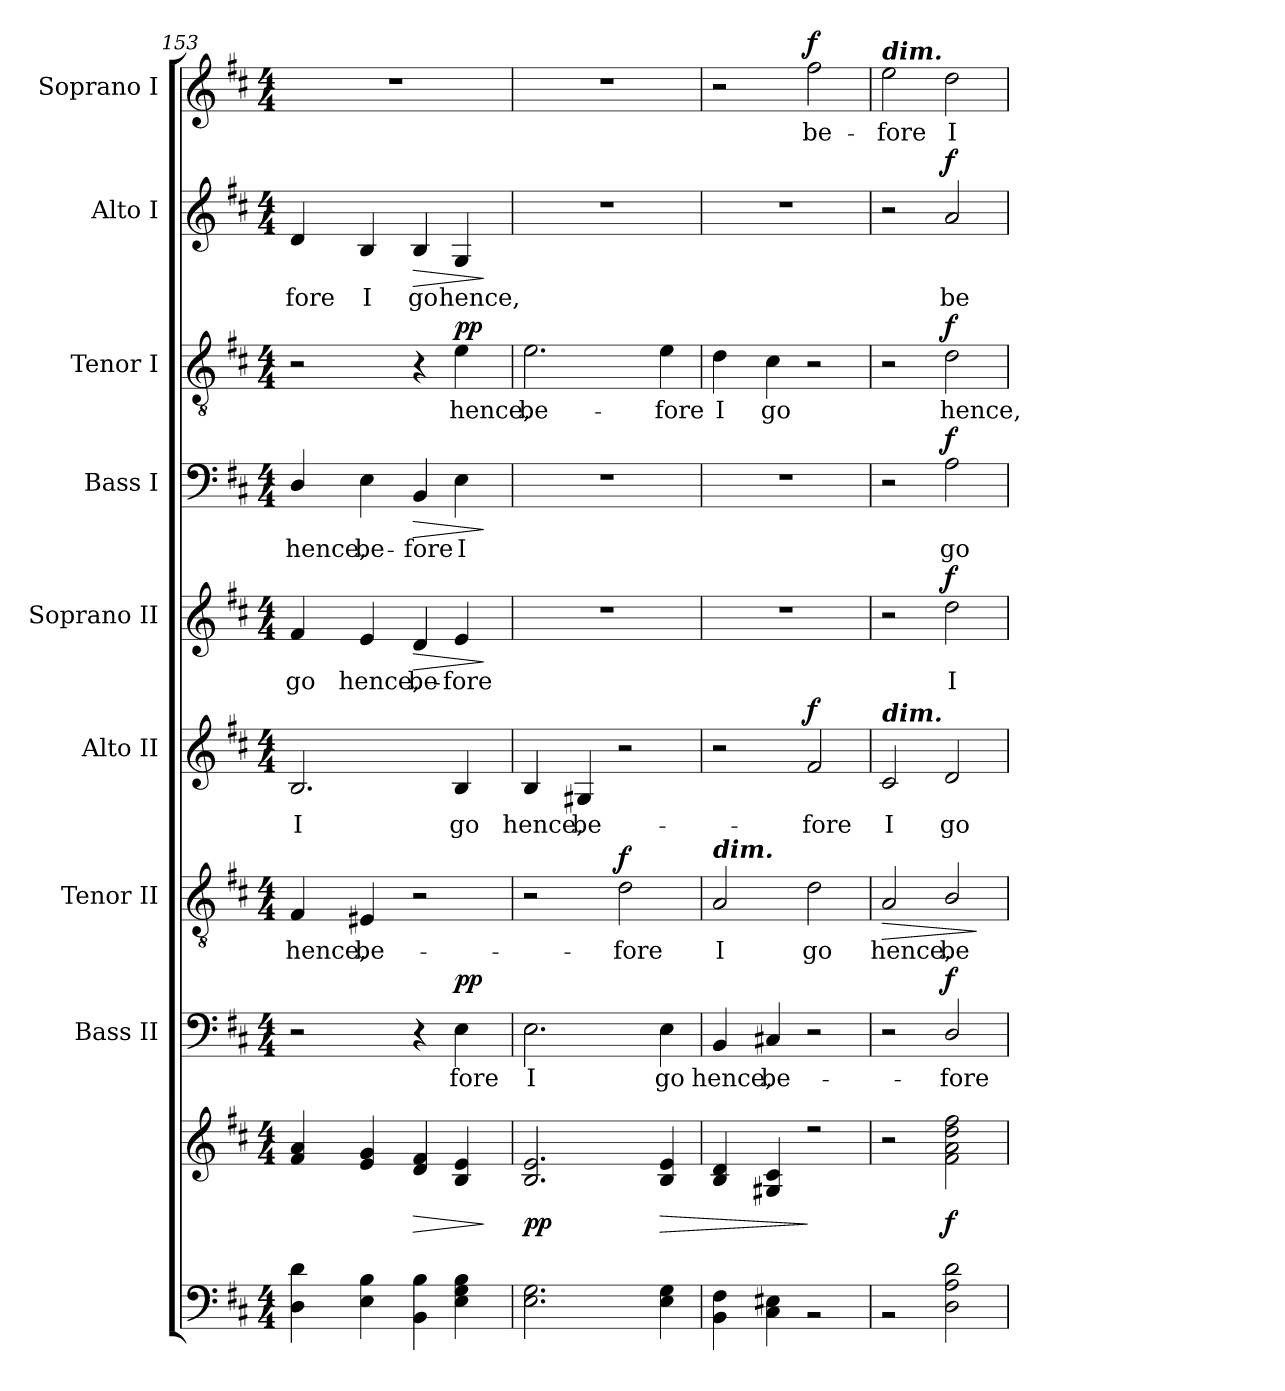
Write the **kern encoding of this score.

**kern	**kern	**dynam	**kern	**text	**dynam	**kern	**text	**dynam	**kern	**text	**dynam	**kern	**text	**dynam	**kern	**text	**dynam	**kern	**text	**dynam	**kern	**text	**dynam	**kern	**text	**dynam
*part10	*part9	*part9	*part8	*part8	*part8	*part7	*part7	*part7	*part6	*part6	*part6	*part5	*part5	*part5	*part4	*part4	*part4	*part3	*part3	*part3	*part2	*part2	*part2	*part1	*part1	*part1
*staff10	*staff9	*staff9	*staff8	*staff8	*staff8	*staff7	*staff7	*staff7	*staff6	*staff6	*staff6	*staff5	*staff5	*staff5	*staff4	*staff4	*staff4	*staff3	*staff3	*staff3	*staff2	*staff2	*staff2	*staff1	*staff1	*staff1
*	*	*	*I"Bass II	*	*	*I"Tenor II	*	*	*I"Alto II	*	*	*I"Soprano II	*	*	*I"Bass I	*	*	*I"Tenor I	*	*	*I"Alto I	*	*	*I"Soprano I	*	*
*	*	*	*I'B2	*	*	*I'T2	*	*	*I'A2	*	*	*I'S2	*	*	*I'B1	*	*	*I'T1	*	*	*I'A1	*	*	*I'S1	*	*
*clefF4	*clefG2	*	*clefF4	*	*	*clefGv2	*	*	*clefG2	*	*	*clefG2	*	*	*clefF4	*	*	*clefGv2	*	*	*clefG2	*	*	*clefG2	*	*
*k[f#c#]	*k[f#c#]	*	*k[f#c#]	*	*	*k[f#c#]	*	*	*k[f#c#]	*	*	*k[f#c#]	*	*	*k[f#c#]	*	*	*k[f#c#]	*	*	*k[f#c#]	*	*	*k[f#c#]	*	*
*D:	*D:	*	*D:	*	*	*D:	*	*	*D:	*	*	*D:	*	*	*D:	*	*	*D:	*	*	*D:	*	*	*D:	*	*
*M4/4	*M4/4	*	*M4/4	*	*	*M4/4	*	*	*M4/4	*	*	*M4/4	*	*	*M4/4	*	*	*M4/4	*	*	*M4/4	*	*	*M4/4	*	*
=153	=153	=153	=153	=153	=153	=153	=153	=153	=153	=153	=153	=153	=153	=153	=153	=153	=153	=153	=153	=153	=153	=153	=153	=153	=153	=153
*^	*^	*	*	*	*	*	*	*	*	*	*	*	*	*	*	*	*	*	*	*	*	*	*	*	*	*
!	!	!	!	!	!	!	!	!	!LO:LY:b	!	!	!LO:LY:b	!	!	!LO:LY:b	!	!	!LO:LY:b	!	!	!	!	!	!LO:LY:b	!	!	!	!
1ryy	4D\ 4d\	4f#/ 4a/	1ryy	.	2r	.	.	4F#/	hence,	.	2.B/	I	.	4f#/	go	.	4D/	hence,	.	2r	.	.	4d/	-fore	.	1r	.	.
!	!	!	!	!	!	!	!	!	!LO:LY:b	!	!	!	!	!	!LO:LY:b	!	!	!LO:LY:b	!	!	!	!	!	!LO:LY:b	!	!	!	!
.	4E\ 4B\	4e/ 4g/	.	.	.	.	.	4E#X/	be-	.	.	.	.	4e/	hence,	.	4E\	be-	.	.	.	.	4B/	I	.	.	.	.
!	!	!	!	!LO:HP:b	!	!	!	!	!	!	!	!	!	!	!LO:LY:b	!LO:HP:b	!	!LO:LY:b	!LO:HP:b	!	!	!	!	!LO:LY:b	!LO:HP:b	!	!	!
.	4BB\ 4B\	4d/ 4f#/	.	>	4r	.	.	2r	.	.	.	.	.	4d/	be-	>	4BB/	-fore	>	4r	.	.	4B/	go	>	.	.	.
!	!	!	!	!	!	!LO:LY:b	!LO:DY:b	!	!	!	!	!LO:LY:b	!	!	!LO:LY:b	!	!	!LO:LY:b	!	!	!LO:LY:b	!LO:DY:b	!	!LO:LY:b	!	!	!	!
.	4E\ 4G\ 4B\	4B/ 4e/	.	.	4E\	-fore	pp	.	.	.	4B/	go	.	4e/	-fore	.	4E\	I	.	4e\	hence,	pp	4G/	hence,	.	.	.	.
*v	*v	*	*	*	*	*	*	*	*	*	*	*	*	*	*	*	*	*	*	*	*	*	*	*	*	*	*	*
*	*v	*v	*	*	*	*	*	*	*	*	*	*	*	*	*	*	*	*	*	*	*	*	*	*	*	*	*
.	.	]	.	.	.	.	.	.	.	.	.	.	.	]	.	.	]	.	.	.	.	.	]	.	.	.
=154	=154	=154	=154	=154	=154	=154	=154	=154	=154	=154	=154	=154	=154	=154	=154	=154	=154	=154	=154	=154	=154	=154	=154	=154	=154	=154
*^	*^	*	*	*	*	*	*	*	*	*	*	*	*	*	*	*	*	*	*	*	*	*	*	*	*	*
!	!	!	!	!LO:DY:b	!	!LO:LY:b	!	!	!	!	!	!LO:LY:b	!	!	!	!	!	!	!	!	!LO:LY:b	!	!	!	!	!	!	!
1ryy	2.E\ 2.G\	2.B/ 2.e/	1ryy	pp	2.E\	I	.	2r	.	.	4B/	hence,	.	1r	.	.	1r	.	.	2.e\	be-	.	1r	.	.	1r	.	.
!	!	!	!	!	!	!	!	!	!	!	!	!LO:LY:b	!	!	!	!	!	!	!	!	!	!	!	!	!	!	!	!
.	.	.	.	.	.	.	.	.	.	.	4G#X/	be-	.	.	.	.	.	.	.	.	.	.	.	.	.	.	.	.
!	!	!	!	!	!	!	!	!	!LO:LY:b	!LO:DY:b	!	!	!	!	!	!	!	!	!	!	!	!	!	!	!	!	!	!
.	.	.	.	.	.	.	.	2d\	-fore	f	2r	.	.	.	.	.	.	.	.	.	.	.	.	.	.	.	.	.
!	!	!	!	!LO:HP:b	!	!LO:LY:b	!	!	!	!	!	!	!	!	!	!	!	!	!	!	!LO:LY:b	!	!	!	!	!	!	!
.	4E\ 4G\	4B/ 4e/	.	>	4E\	go	.	.	.	.	.	.	.	.	.	.	.	.	.	4e\	-fore	.	.	.	.	.	.	.
=155	=155	=155	=155	=155	=155	=155	=155	=155	=155	=155	=155	=155	=155	=155	=155	=155	=155	=155	=155	=155	=155	=155	=155	=155	=155	=155	=155	=155
!	!	!	!	!	!	!	!	!LO:TX:a:Bi:t=dim.	!	!	!	!	!	!	!	!	!	!	!	!	!	!	!	!	!	!	!	!
!	!	!	!	!	!	!LO:LY:b	!	!	!LO:LY:b	!	!	!	!	!	!	!	!	!	!	!	!LO:LY:b	!	!	!	!	!	!	!
1ryy	4BB\ 4F#\	4B/ 4d/	1ryy	.	4BB/	hence,	.	2A/	I	.	2r	.	.	1r	.	.	1r	.	.	4d\	I	.	1r	.	.	2r	.	.
!	!	!	!	!	!	!LO:LY:b	!	!	!	!	!	!	!	!	!	!	!	!	!	!	!LO:LY:b	!	!	!	!	!	!	!
.	4C#\ 4E#X\	4G#X/ 4c#/	.	.	4C#X/	be-	.	.	.	.	.	.	.	.	.	.	.	.	.	4c#\	go	.	.	.	.	.	.	.
!	!	!	!	!	!	!	!	!	!LO:LY:b	!	!	!LO:LY:b	!LO:DY:b	!	!	!	!	!	!	!	!	!	!	!	!	!	!LO:LY:b	!LO:DY:b
.	2r	2r	.	]	2r	.	.	2d\	go	.	2f#/	-fore	f	.	.	.	.	.	.	2r	.	.	.	.	.	2ff#\	be-	f
=156	=156	=156	=156	=156	=156	=156	=156	=156	=156	=156	=156	=156	=156	=156	=156	=156	=156	=156	=156	=156	=156	=156	=156	=156	=156	=156	=156	=156
!	!	!	!	!	!	!	!	!	!	!	!	!	!	!	!	!	!	!	!	!	!	!	!	!	!	!LO:TX:a:Bi:t=dim.	!	!
!	!	!	!	!	!	!	!	!	!	!	!LO:TX:a:Bi:t=dim.	!	!	!	!	!	!	!	!	!	!	!	!	!	!	!	!	!
!	!	!	!	!	!	!	!	!	!LO:LY:b	!LO:HP:b	!	!LO:LY:b	!	!	!	!	!	!	!	!	!	!	!	!	!	!	!LO:LY:b	!
1ryy	2r	2r	1ryy	.	2r	.	.	2A/	hence,	>	2c#/	I	.	2r	.	.	2r	.	.	2r	.	.	2r	.	.	2ee\	-fore	.
!	!	!	!	!LO:DY:b	!	!LO:LY:b	!LO:DY:b	!	!LO:LY:b	!	!	!LO:LY:b	!	!	!LO:LY:b	!LO:DY:b	!	!LO:LY:b	!LO:DY:b	!	!LO:LY:b	!LO:DY:b	!	!LO:LY:b	!LO:DY:b	!	!LO:LY:b	!
.	2D\ 2A\ 2d\	2f#\ 2a\ 2dd\ 2ff#\	.	f	2D/	-fore	f	2B/	be-	.	2d/	go	.	2dd\	I	f	2A\	go	f	2d\	hence,	f	2a/	be-	f	2dd\	I	.
*v	*v	*	*	*	*	*	*	*	*	*	*	*	*	*	*	*	*	*	*	*	*	*	*	*	*	*	*	*
*	*v	*v	*	*	*	*	*	*	*	*	*	*	*	*	*	*	*	*	*	*	*	*	*	*	*	*	*
.	.	.	.	.	.	.	.	]	.	.	.	.	.	.	.	.	.	.	.	.	.	.	.	.	.	.
=	=	=	=	=	=	=	=	=	=	=	=	=	=	=	=	=	=	=	=	=	=	=	=	=	=	=
*-	*-	*-	*-	*-	*-	*-	*-	*-	*-	*-	*-	*-	*-	*-	*-	*-	*-	*-	*-	*-	*-	*-	*-	*-	*-	*-
